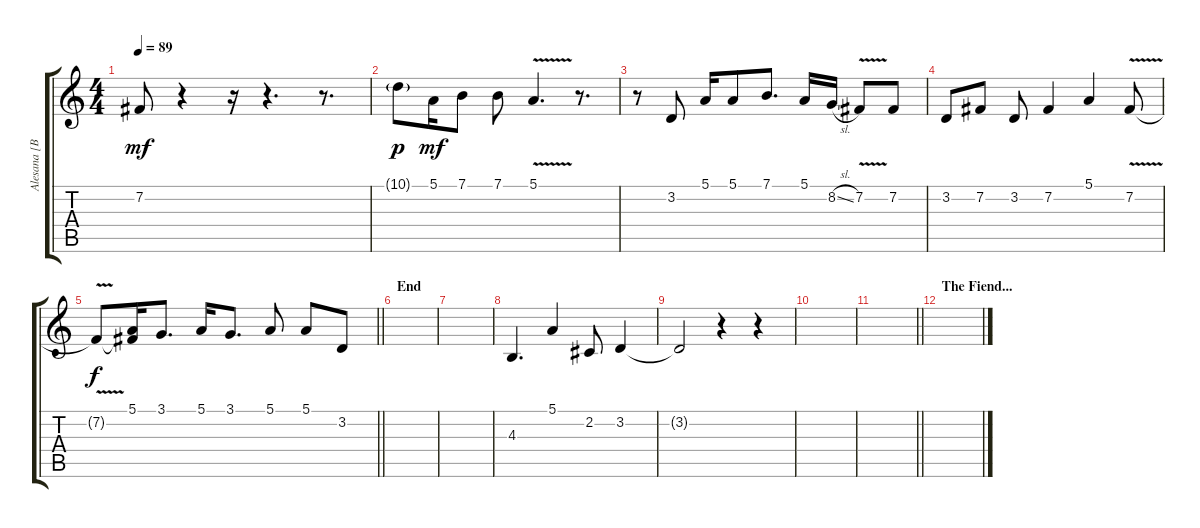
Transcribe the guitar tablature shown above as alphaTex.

\track ("Alesana [Backup Vocals]" "Alesana [B") {instrument harmonica}
\staff {score tabs}
\tuning (E4 B3 G3 D3 A2 D2) {hide}
\ts (4 4)
\tempo 89
\clef g2
\ks c
7.2{t}.8{dy mf} r.4 r.16 r.4{d} r.8{d} |
10.1{g}.8{dy p} 5.1.16{dy mf} 7.1.8 7.1.8 5.1{v}.4{d} r.8{d} |
r.8 3.2.8 5.1.16 5.1.8 7.1.8{d} 5.1.16 8.2{sl}.16 7.2{v}.8 7.2.8 |
3.2.8 7.2.8 3.2.8 7.2.4 5.1.4 7.2{v}.8 |
\barLineRight lightlight
7.2{t}.8{dy f} (5.1 7.2{t}).16 3.1.8{d} 5.1.16 3.1.8{d} 5.1.8 5.1.8 3.2.8 |
\section ("" "End")
|
|
4.3.4{d} 5.1.4 2.2.8 3.2.4 |
3.2{t}.2 r.4 r.4 |
|
\barLineRight lightlight
|
\section ("" "The Fiend...")
